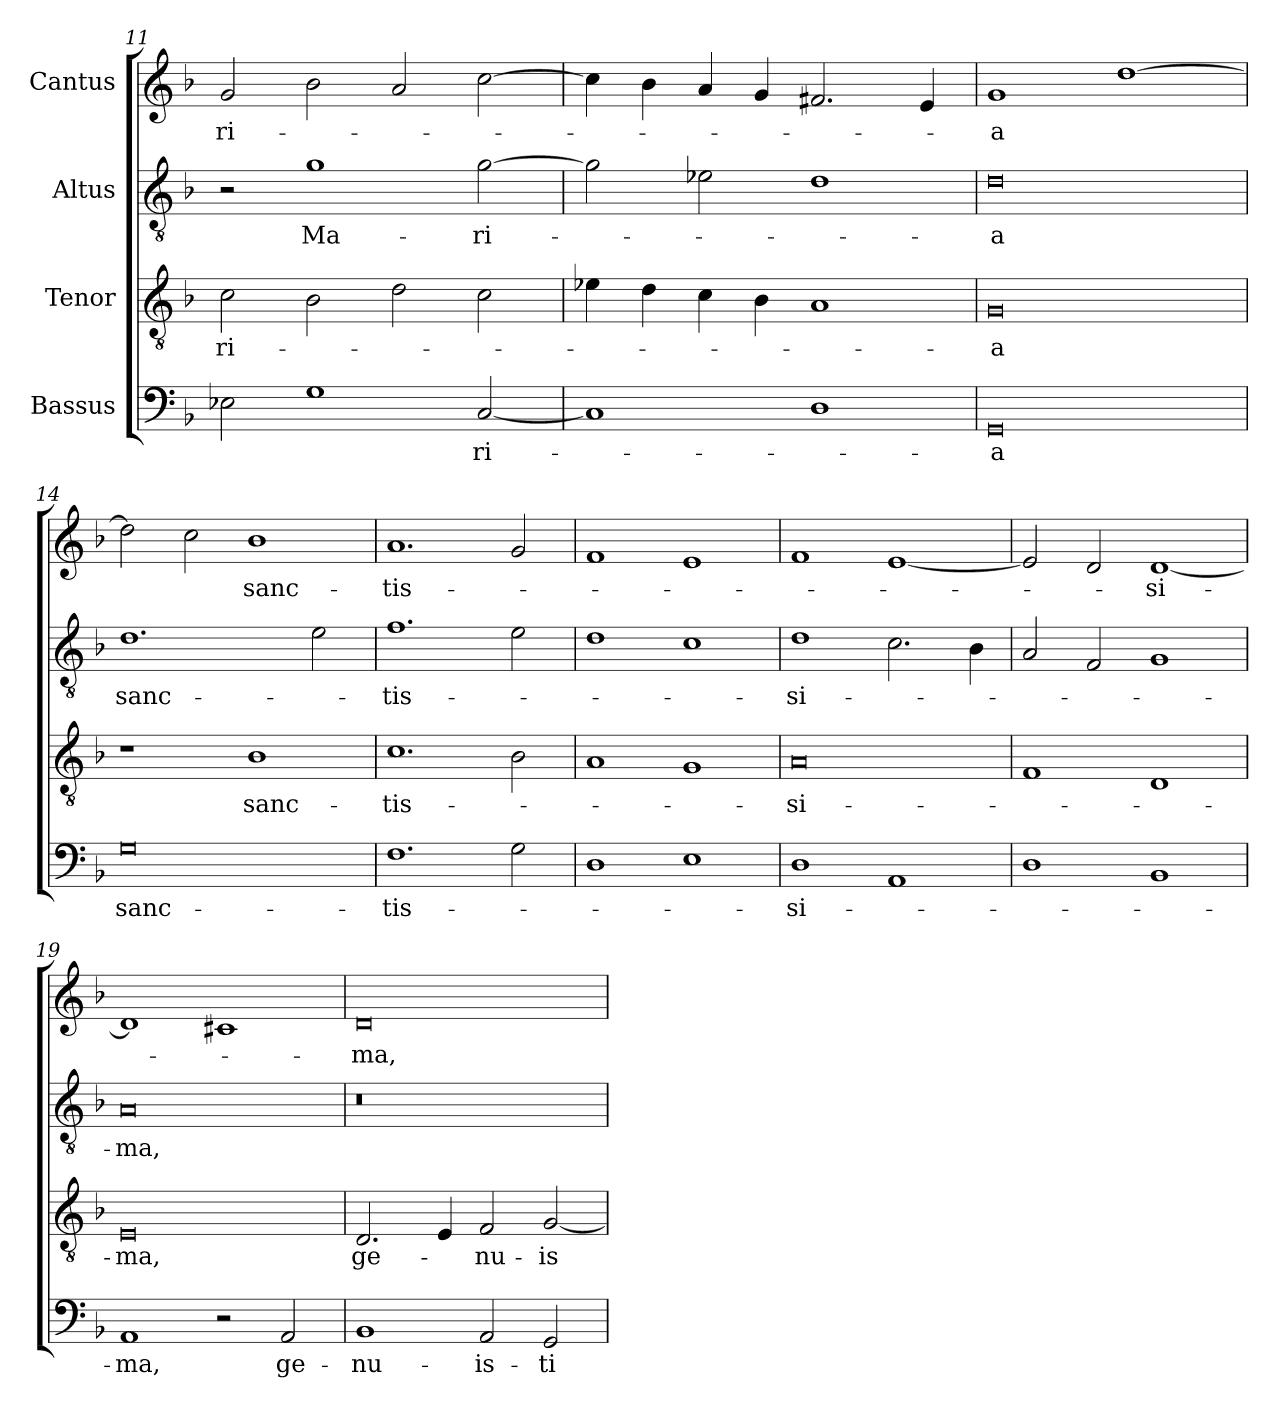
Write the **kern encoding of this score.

**kern	**text	**kern	**text	**kern	**text	**kern	**text
*part4	*part4	*part3	*part3	*part2	*part2	*part1	*part1
*staff4	*staff4	*staff3	*staff3	*staff2	*staff2	*staff1	*staff1
*I"Bassus	*	*I"Tenor	*	*I"Altus	*	*I"Cantus	*
*clefF4	*	*clefGv2	*	*clefGv2	*	*clefG2	*
*k[b-]	*	*k[b-]	*	*k[b-]	*	*k[b-]	*
*F:	*	*F:	*	*F:	*	*F:	*
=11	=11	=11	=11	=11	=11	=11	=11
2E-X\	.	2c\	-ri-	2r	.	2g/	-ri-
1G\	.	2B-\	.	1g\	Ma-	2b-\	.
.	.	2d\	.	.	.	2a/	.
[2C/	-ri-	2c\	.	[2g\	-ri-	[2cc\	.
=12	=12	=12	=12	=12	=12	=12	=12
1C/]	.	4e-X\	.	2g\]	.	4cc\]	.
.	.	4d\	.	.	.	4b-\	.
.	.	4c\	.	2e-X\	.	4a/	.
.	.	4B-\	.	.	.	4g/	.
1D\	.	1A/	.	1d\	.	2.f#X/	.
.	.	.	.	.	.	4e/	.
=13	=13	=13	=13	=13	=13	=13	=13
0GG/	-a	0G/	-a	0d\	-a	1g/	-a
.	.	.	.	.	.	[1dd\	.
=14	=14	=14	=14	=14	=14	=14	=14
0G\	sanc-	1r	.	1.d\	sanc-	2dd\]	.
.	.	.	.	.	.	2cc\	.
.	.	1B-\	sanc-	.	.	1b-\	sanc-
.	.	.	.	2e\	.	.	.
!!LO:LB:g=z
=15	=15	=15	=15	=15	=15	=15	=15
1.F\	-tis-	1.c\	-tis-	1.f\	-tis-	1.a/	-tis-
2G\	.	2B-\	.	2e\	.	2g/	.
=16	=16	=16	=16	=16	=16	=16	=16
1D\	.	1A/	.	1d\	.	1f/	.
1E\	.	1G/	.	1c\	.	1e/	.
=17	=17	=17	=17	=17	=17	=17	=17
1D\	-si-	0A/	-si-	1d\	-si-	1f/	.
1AA/	.	.	.	2.c\	.	[1e/	.
.	.	.	.	4B-\	.	.	.
=18	=18	=18	=18	=18	=18	=18	=18
1D\	.	1F/	.	2A/	.	2e/]	.
.	.	.	.	2F/	.	2d/	.
1BB-/	.	1D/	.	1G/	.	[1d/	-si-
=19	=19	=19	=19	=19	=19	=19	=19
1AA/	-ma,	0E/	-ma,	0A/	-ma,	1d/]	.
2r	.	.	.	.	.	1c#X/	.
!	!LO:LY:i	!	!	!	!	!	!
2AA/	ge-	.	.	.	.	.	.
=20	=20	=20	=20	=20	=20	=20	=20
!	!LO:LY:i	!	!LO:LY:i	!	!	!	!
1BB-/	-nu-	2.D/	ge-	0r	.	0d/	-ma,
.	.	4E/	.	.	.	.	.
!	!LO:LY:i	!	!LO:LY:i	!	!	!	!
2AA/	-is-	2F/	-nu-	.	.	.	.
!	!LO:LY:i	!	!LO:LY:i	!	!	!	!
2GG/	-ti	[2G/	-is-	.	.	.	.
=	=	=	=	=	=	=	=
*-	*-	*-	*-	*-	*-	*-	*-
